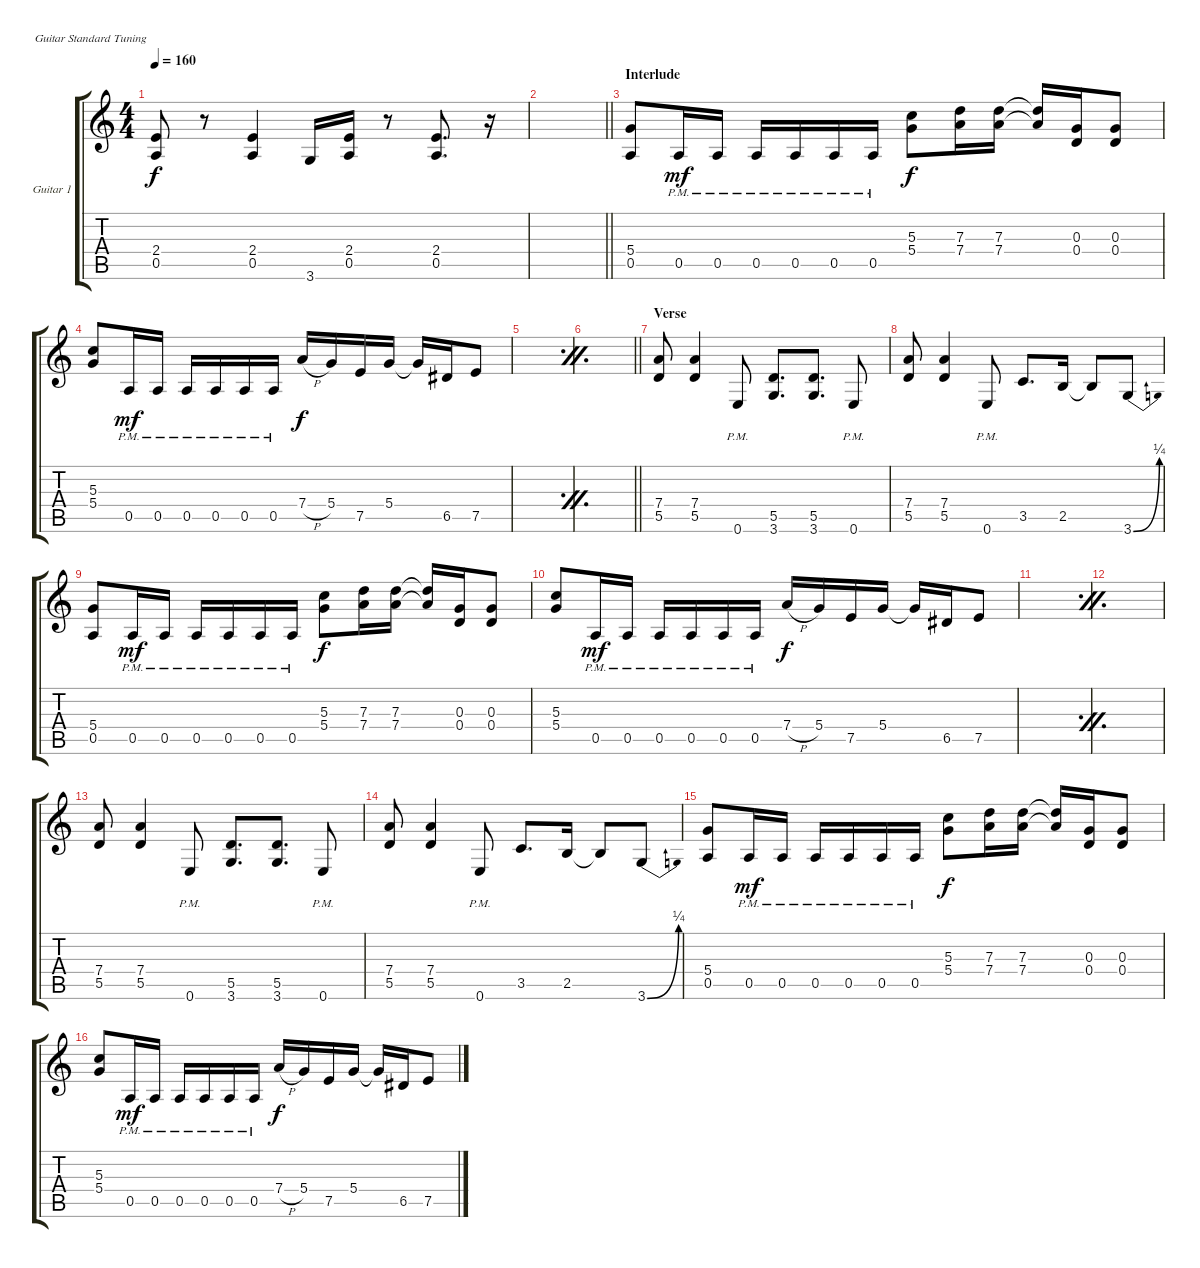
\bracketExtendMode groupsimilarinstruments
\firstSystemTrackNameOrientation horizontal
\otherSystemsTrackNameOrientation horizontal
\track ("Guitar 1" "Guitar 1") {instrument overdrivenguitar}
\staff {score tabs}
\tuning (E4 B3 G3 D3 A2 E2)
\ts (4 4)
\tempo 160
\clef g2
\ks c
(2.4 0.5).8{dy f} r.8 (2.4 0.5).4 3.6.16 (2.4 0.5).16 r.8 (2.4 0.5).8{d} r.16 |
\barLineRight lightlight
|
\section ("" "Interlude")
(5.4 0.5).8 0.5{pm}.16{dy mf} 0.5{pm}.16 0.5{pm}.16 0.5{pm}.16 0.5{pm}.16 0.5{pm}.16 (5.3 5.4).8{dy f} (7.3 7.4).16 (7.3 7.4).16 (7.3{t} 7.4{t}).16 (0.3 0.4).16 (0.3 0.4).8 |
(5.3 5.4).8 0.5{pm}.16{dy mf} 0.5{pm}.16 0.5{pm}.16 0.5{pm}.16 0.5{pm}.16 0.5{pm}.16 7.4{h}.16{dy f} 5.4.16 7.5.16 5.4.16 5.4{t}.16 6.5.16 7.5.8 |
\simile firstofdouble
|
\simile secondofdouble
\barLineRight lightlight
|
\section ("" "Verse")
\simile none
(7.4 5.5).8 (7.4 5.5).4 0.6{pm}.8 (5.5 3.6).8{d} (5.5 3.6).8{d} 0.6{pm}.8 |
(7.4 5.5).8 (7.4 5.5).4 0.6{pm}.8 3.5.8{d} 2.5.16 2.5{t}.8 3.6{be (bend 0 0 53.4 1)}.8 |
(5.4 0.5).8 0.5{pm}.16{dy mf} 0.5{pm}.16 0.5{pm}.16 0.5{pm}.16 0.5{pm}.16 0.5{pm}.16 (5.3 5.4).8{dy f} (7.3 7.4).16 (7.3 7.4).16 (7.3{t} 7.4{t}).16 (0.3 0.4).16 (0.3 0.4).8 |
(5.3 5.4).8 0.5{pm}.16{dy mf} 0.5{pm}.16 0.5{pm}.16 0.5{pm}.16 0.5{pm}.16 0.5{pm}.16 7.4{h}.16{dy f} 5.4.16 7.5.16 5.4.16 5.4{t}.16 6.5.16 7.5.8 |
\simile firstofdouble
|
\simile secondofdouble
|
\simile none
(7.4 5.5).8 (7.4 5.5).4 0.6{pm}.8 (5.5 3.6).8{d} (5.5 3.6).8{d} 0.6{pm}.8 |
(7.4 5.5).8 (7.4 5.5).4 0.6{pm}.8 3.5.8{d} 2.5.16 2.5{t}.8 3.6{be (bend 0 0 53.4 1)}.8 |
(5.4 0.5).8 0.5{pm}.16{dy mf} 0.5{pm}.16 0.5{pm}.16 0.5{pm}.16 0.5{pm}.16 0.5{pm}.16 (5.3 5.4).8{dy f} (7.3 7.4).16 (7.3 7.4).16 (7.3{t} 7.4{t}).16 (0.3 0.4).16 (0.3 0.4).8 |
(5.3 5.4).8 0.5{pm}.16{dy mf} 0.5{pm}.16 0.5{pm}.16 0.5{pm}.16 0.5{pm}.16 0.5{pm}.16 7.4{h}.16{dy f} 5.4.16 7.5.16 5.4.16 5.4{t}.16 6.5.16 7.5.8
